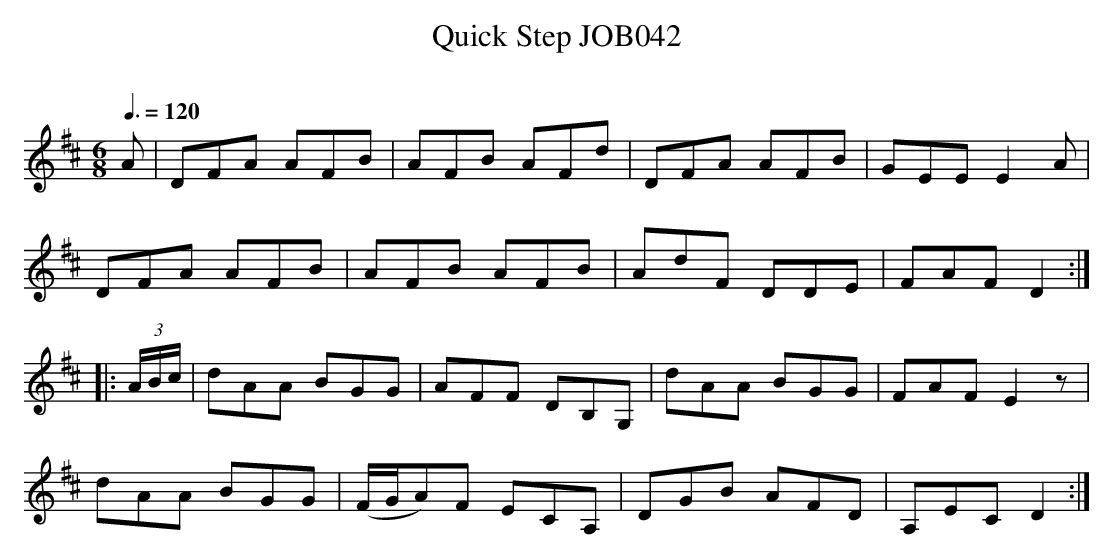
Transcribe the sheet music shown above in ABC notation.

X:1
T:Quick Step JOB042
M:6/8
L:1/8
O:
Q:3/8=120
K:D
A|DFA AFB|AFB AFd|DFA AFB|GEE E2A|
DFA AFB|AFB AFB|AdF DDE|FAF D2:|
|:(3A/B/c/|dAA BGG|AFF DB,G,|dAA BGG|FAF E2z|
dAA BGG|(F/G/A)F ECA,|DGB AFD|A,EC D2:|
